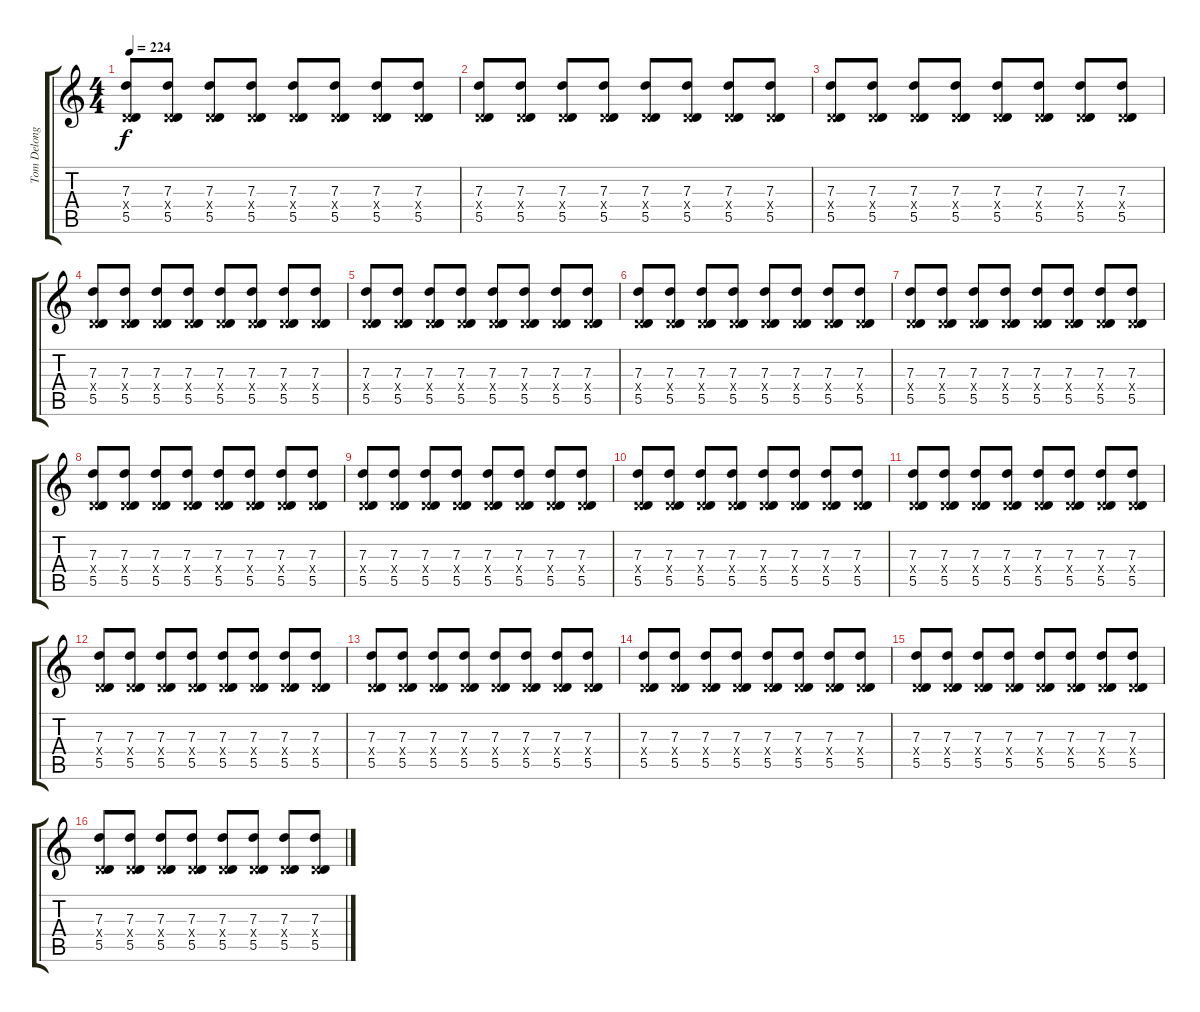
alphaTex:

\track ("Tom Delonge (Guitar)" "Tom Delong") {instrument overdrivenguitar}
\staff {score tabs}
\tuning (E4 B3 G3 D3 A2 E2) {hide}
\ts (4 4)
\tempo 224
\clef g2
\ks c
(7.3 0.4{x} 5.5).8{dy f} (7.3 0.4{x} 5.5).8 (7.3 0.4{x} 5.5).8 (7.3 0.4{x} 5.5).8 (7.3 0.4{x} 5.5).8 (7.3 0.4{x} 5.5).8 (7.3 0.4{x} 5.5).8 (7.3 0.4{x} 5.5).8 |
(7.3 0.4{x} 5.5).8 (7.3 0.4{x} 5.5).8 (7.3 0.4{x} 5.5).8 (7.3 0.4{x} 5.5).8 (7.3 0.4{x} 5.5).8 (7.3 0.4{x} 5.5).8 (7.3 0.4{x} 5.5).8 (7.3 0.4{x} 5.5).8 |
(7.3 0.4{x} 5.5).8 (7.3 0.4{x} 5.5).8 (7.3 0.4{x} 5.5).8 (7.3 0.4{x} 5.5).8 (7.3 0.4{x} 5.5).8 (7.3 0.4{x} 5.5).8 (7.3 0.4{x} 5.5).8 (7.3 0.4{x} 5.5).8 |
(7.3 0.4{x} 5.5).8 (7.3 0.4{x} 5.5).8 (7.3 0.4{x} 5.5).8 (7.3 0.4{x} 5.5).8 (7.3 0.4{x} 5.5).8 (7.3 0.4{x} 5.5).8 (7.3 0.4{x} 5.5).8 (7.3 0.4{x} 5.5).8 |
(7.3 0.4{x} 5.5).8 (7.3 0.4{x} 5.5).8 (7.3 0.4{x} 5.5).8 (7.3 0.4{x} 5.5).8 (7.3 0.4{x} 5.5).8 (7.3 0.4{x} 5.5).8 (7.3 0.4{x} 5.5).8 (7.3 0.4{x} 5.5).8 |
(7.3 0.4{x} 5.5).8 (7.3 0.4{x} 5.5).8 (7.3 0.4{x} 5.5).8 (7.3 0.4{x} 5.5).8 (7.3 0.4{x} 5.5).8 (7.3 0.4{x} 5.5).8 (7.3 0.4{x} 5.5).8 (7.3 0.4{x} 5.5).8 |
(7.3 0.4{x} 5.5).8 (7.3 0.4{x} 5.5).8 (7.3 0.4{x} 5.5).8 (7.3 0.4{x} 5.5).8 (7.3 0.4{x} 5.5).8 (7.3 0.4{x} 5.5).8 (7.3 0.4{x} 5.5).8 (7.3 0.4{x} 5.5).8 |
(7.3 0.4{x} 5.5).8 (7.3 0.4{x} 5.5).8 (7.3 0.4{x} 5.5).8 (7.3 0.4{x} 5.5).8 (7.3 0.4{x} 5.5).8 (7.3 0.4{x} 5.5).8 (7.3 0.4{x} 5.5).8 (7.3 0.4{x} 5.5).8 |
(7.3 0.4{x} 5.5).8 (7.3 0.4{x} 5.5).8 (7.3 0.4{x} 5.5).8 (7.3 0.4{x} 5.5).8 (7.3 0.4{x} 5.5).8 (7.3 0.4{x} 5.5).8 (7.3 0.4{x} 5.5).8 (7.3 0.4{x} 5.5).8 |
(7.3 0.4{x} 5.5).8 (7.3 0.4{x} 5.5).8 (7.3 0.4{x} 5.5).8 (7.3 0.4{x} 5.5).8 (7.3 0.4{x} 5.5).8 (7.3 0.4{x} 5.5).8 (7.3 0.4{x} 5.5).8 (7.3 0.4{x} 5.5).8 |
(7.3 0.4{x} 5.5).8 (7.3 0.4{x} 5.5).8 (7.3 0.4{x} 5.5).8 (7.3 0.4{x} 5.5).8 (7.3 0.4{x} 5.5).8 (7.3 0.4{x} 5.5).8 (7.3 0.4{x} 5.5).8 (7.3 0.4{x} 5.5).8 |
(7.3 0.4{x} 5.5).8 (7.3 0.4{x} 5.5).8 (7.3 0.4{x} 5.5).8 (7.3 0.4{x} 5.5).8 (7.3 0.4{x} 5.5).8 (7.3 0.4{x} 5.5).8 (7.3 0.4{x} 5.5).8 (7.3 0.4{x} 5.5).8 |
(7.3 0.4{x} 5.5).8 (7.3 0.4{x} 5.5).8 (7.3 0.4{x} 5.5).8 (7.3 0.4{x} 5.5).8 (7.3 0.4{x} 5.5).8 (7.3 0.4{x} 5.5).8 (7.3 0.4{x} 5.5).8 (7.3 0.4{x} 5.5).8 |
(7.3 0.4{x} 5.5).8 (7.3 0.4{x} 5.5).8 (7.3 0.4{x} 5.5).8 (7.3 0.4{x} 5.5).8 (7.3 0.4{x} 5.5).8 (7.3 0.4{x} 5.5).8 (7.3 0.4{x} 5.5).8 (7.3 0.4{x} 5.5).8 |
(7.3 0.4{x} 5.5).8 (7.3 0.4{x} 5.5).8 (7.3 0.4{x} 5.5).8 (7.3 0.4{x} 5.5).8 (7.3 0.4{x} 5.5).8 (7.3 0.4{x} 5.5).8 (7.3 0.4{x} 5.5).8 (7.3 0.4{x} 5.5).8 |
(7.3 0.4{x} 5.5).8 (7.3 0.4{x} 5.5).8 (7.3 0.4{x} 5.5).8 (7.3 0.4{x} 5.5).8 (7.3 0.4{x} 5.5).8 (7.3 0.4{x} 5.5).8 (7.3 0.4{x} 5.5).8 (7.3 0.4{x} 5.5).8
